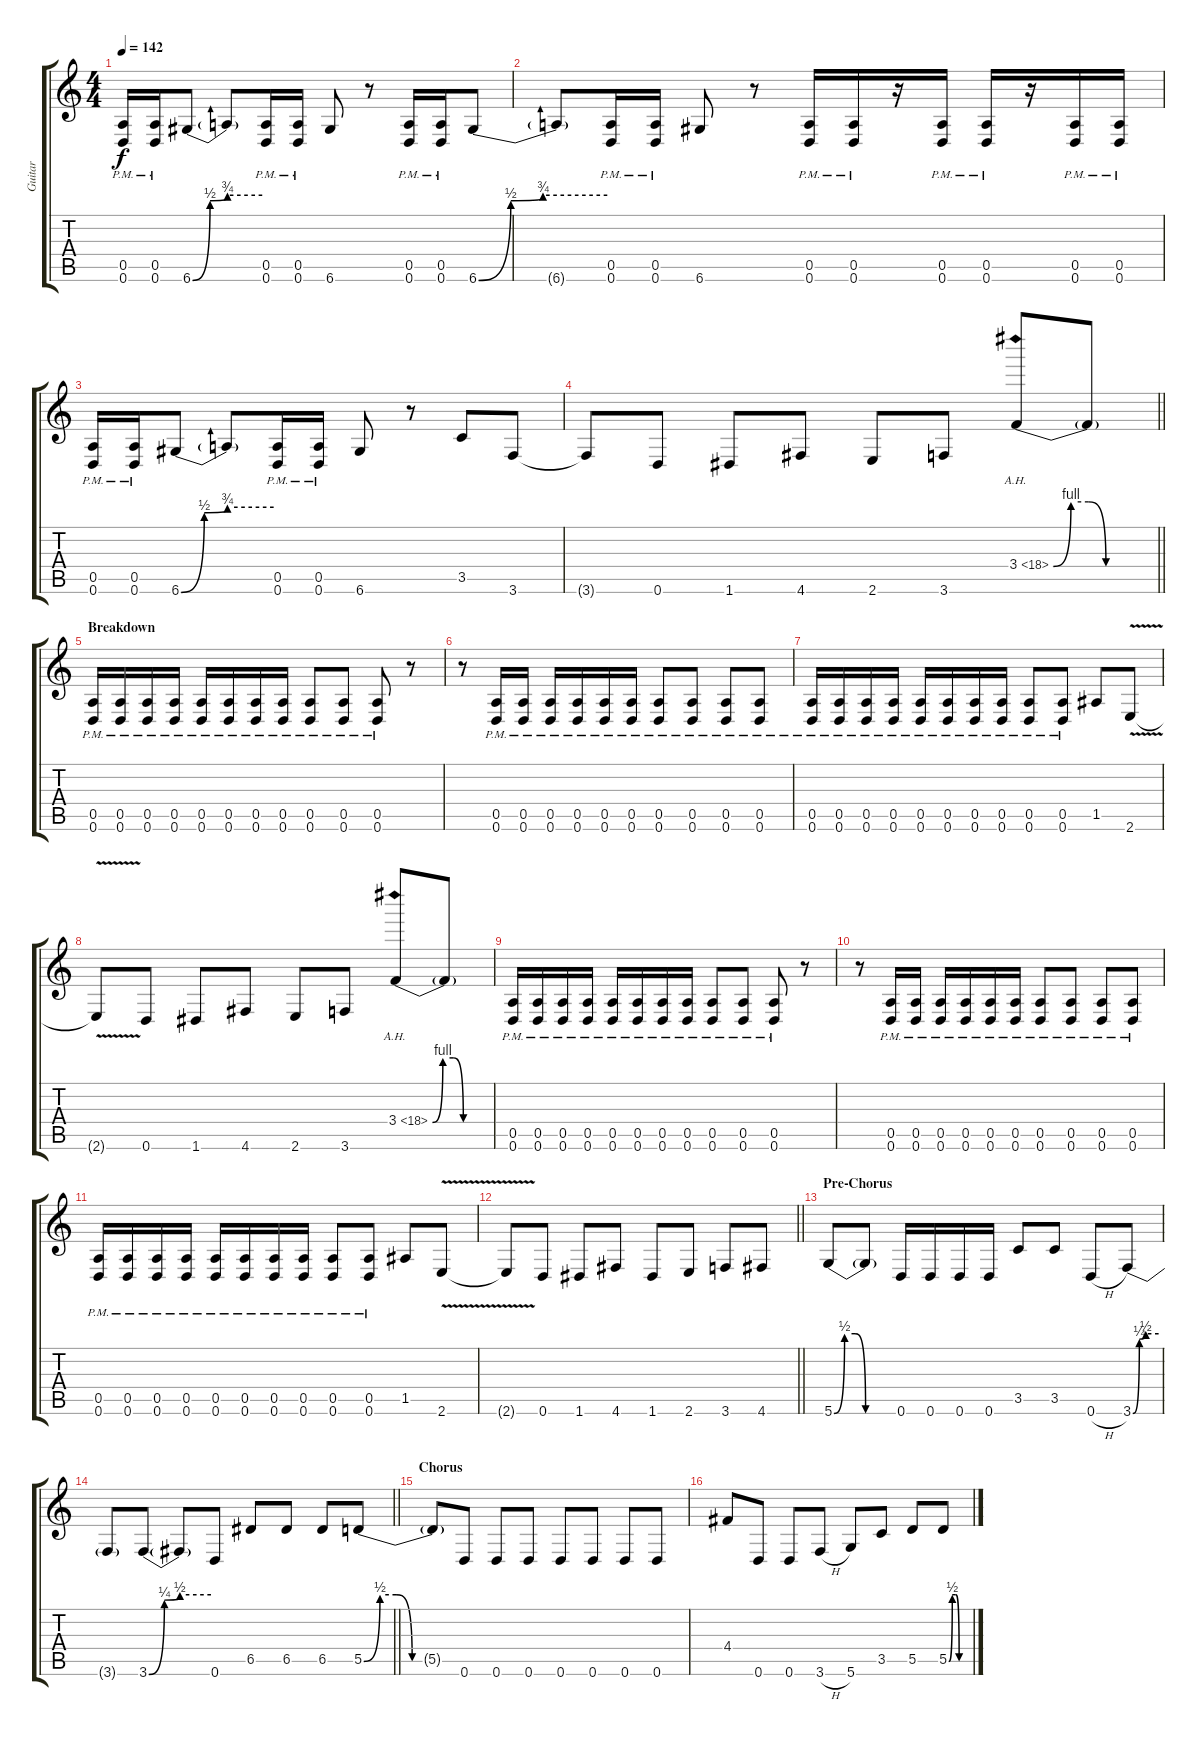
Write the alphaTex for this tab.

\track ("Guitar" "Guitar") {instrument distortionguitar}
\staff {score tabs}
\tuning (E4 B3 G3 D3 A2 D2) {hide}
\ts (4 4)
\tempo 142
\clef g2
\ks c
(0.5{pm} 0.6{pm}).16{dy f} (0.5{pm} 0.6{pm}).16 6.6{be (custom 0 0 15 2 30 3 60 3)}.8 6.6{t}.8 (0.5{pm} 0.6{pm}).16 (0.5{pm} 0.6{pm}).16 6.6.8 r.8 (0.5{pm} 0.6{pm}).16 (0.5{pm} 0.6{pm}).16 6.6{be (custom 0 0 15 2 30 3 60 3)}.8 |
6.6{t}.8 (0.5{pm} 0.6{pm}).16 (0.5{pm} 0.6{pm}).16 6.6.8 r.8 (0.5{pm} 0.6{pm}).16 (0.5{pm} 0.6{pm}).16 r.16 (0.5{pm} 0.6{pm}).16 (0.5{pm} 0.6{pm}).16 r.16 (0.5{pm} 0.6{pm}).16 (0.5{pm} 0.6{pm}).16 |
(0.5{pm} 0.6{pm}).16 (0.5{pm} 0.6{pm}).16 6.6{be (custom 0 0 15 2 30 3 60 3)}.8 6.6{t}.8 (0.5{pm} 0.6{pm}).16 (0.5{pm} 0.6{pm}).16 6.6.8 r.8 3.5.8 3.6.8 |
\barLineRight lightlight
3.6{t}.8 0.6.8 1.6.8 4.6.8 2.6.8 3.6.8 3.4{be (custom 0 0 10 4 20 4 30 0 60 0) ah 15}.8 3.4{t}.8 |
\section ("" "Breakdown")
(0.5{pm} 0.6{pm}).16 (0.5{pm} 0.6{pm}).16 (0.5{pm} 0.6{pm}).16 (0.5{pm} 0.6{pm}).16 (0.5{pm} 0.6{pm}).16 (0.5{pm} 0.6{pm}).16 (0.5{pm} 0.6{pm}).16 (0.5{pm} 0.6{pm}).16 (0.5{pm} 0.6{pm}).8 (0.5{pm} 0.6{pm}).8 (0.5{pm} 0.6{pm}).8 r.8 |
r.8 (0.5{pm} 0.6{pm}).16 (0.5{pm} 0.6{pm}).16 (0.5{pm} 0.6{pm}).16 (0.5{pm} 0.6{pm}).16 (0.5{pm} 0.6{pm}).16 (0.5{pm} 0.6{pm}).16 (0.5{pm} 0.6{pm}).8 (0.5{pm} 0.6{pm}).8 (0.5{pm} 0.6{pm}).8 (0.5{pm} 0.6{pm}).8 |
(0.5{pm} 0.6{pm}).16 (0.5{pm} 0.6{pm}).16 (0.5{pm} 0.6{pm}).16 (0.5{pm} 0.6{pm}).16 (0.5{pm} 0.6{pm}).16 (0.5{pm} 0.6{pm}).16 (0.5{pm} 0.6{pm}).16 (0.5{pm} 0.6{pm}).16 (0.5{pm} 0.6{pm}).8 (0.5{pm} 0.6{pm}).8 1.5.8 2.6{v}.8 |
2.6{v t}.8 0.6.8 1.6.8 4.6.8 2.6.8 3.6.8 3.4{be (custom 0 0 10 4 20 4 30 0 60 0) ah 15}.8 3.4{t}.8 |
(0.5{pm} 0.6{pm}).16 (0.5{pm} 0.6{pm}).16 (0.5{pm} 0.6{pm}).16 (0.5{pm} 0.6{pm}).16 (0.5{pm} 0.6{pm}).16 (0.5{pm} 0.6{pm}).16 (0.5{pm} 0.6{pm}).16 (0.5{pm} 0.6{pm}).16 (0.5{pm} 0.6{pm}).8 (0.5{pm} 0.6{pm}).8 (0.5{pm} 0.6{pm}).8 r.8 |
r.8 (0.5{pm} 0.6{pm}).16 (0.5{pm} 0.6{pm}).16 (0.5{pm} 0.6{pm}).16 (0.5{pm} 0.6{pm}).16 (0.5{pm} 0.6{pm}).16 (0.5{pm} 0.6{pm}).16 (0.5{pm} 0.6{pm}).8 (0.5{pm} 0.6{pm}).8 (0.5{pm} 0.6{pm}).8 (0.5{pm} 0.6{pm}).8 |
(0.5{pm} 0.6{pm}).16 (0.5{pm} 0.6{pm}).16 (0.5{pm} 0.6{pm}).16 (0.5{pm} 0.6{pm}).16 (0.5{pm} 0.6{pm}).16 (0.5{pm} 0.6{pm}).16 (0.5{pm} 0.6{pm}).16 (0.5{pm} 0.6{pm}).16 (0.5{pm} 0.6{pm}).8 (0.5{pm} 0.6{pm}).8 1.5.8 2.6{v}.8 |
\barLineRight lightlight
2.6{v t}.8 0.6.8 1.6.8 4.6.8 1.6.8 2.6.8 3.6.8 4.6.8 |
\section ("" "Pre-Chorus")
5.6{be (custom 0 0 10 2 20 2 30 0 60 0)}.8 5.6{t}.8 0.6.16 0.6.16 0.6.16 0.6.16 3.5.8 3.5.8 0.6{h}.8 3.6{be (custom 0 0 15 1 30 2 60 2)}.8 |
\barLineRight lightlight
3.6{t}.8 3.6{be (custom 0 0 15 1 30 2 60 2)}.8 3.6{t}.8 0.6.8 6.5.8 6.5.8 6.5.8 5.5{be (custom 0 0 10 2 20 2 30 0 60 0)}.8 |
\section ("" "Chorus")
5.5{t}.8 0.6.8 0.6.8 0.6.8 0.6.8 0.6.8 0.6.8 0.6.8 |
4.4.8 0.6.8 0.6.8 3.6{h}.8 5.6.8 3.5.8 5.5.8 5.5{be (custom 0 0 10 2 20 2 30 0 60 0)}.8
